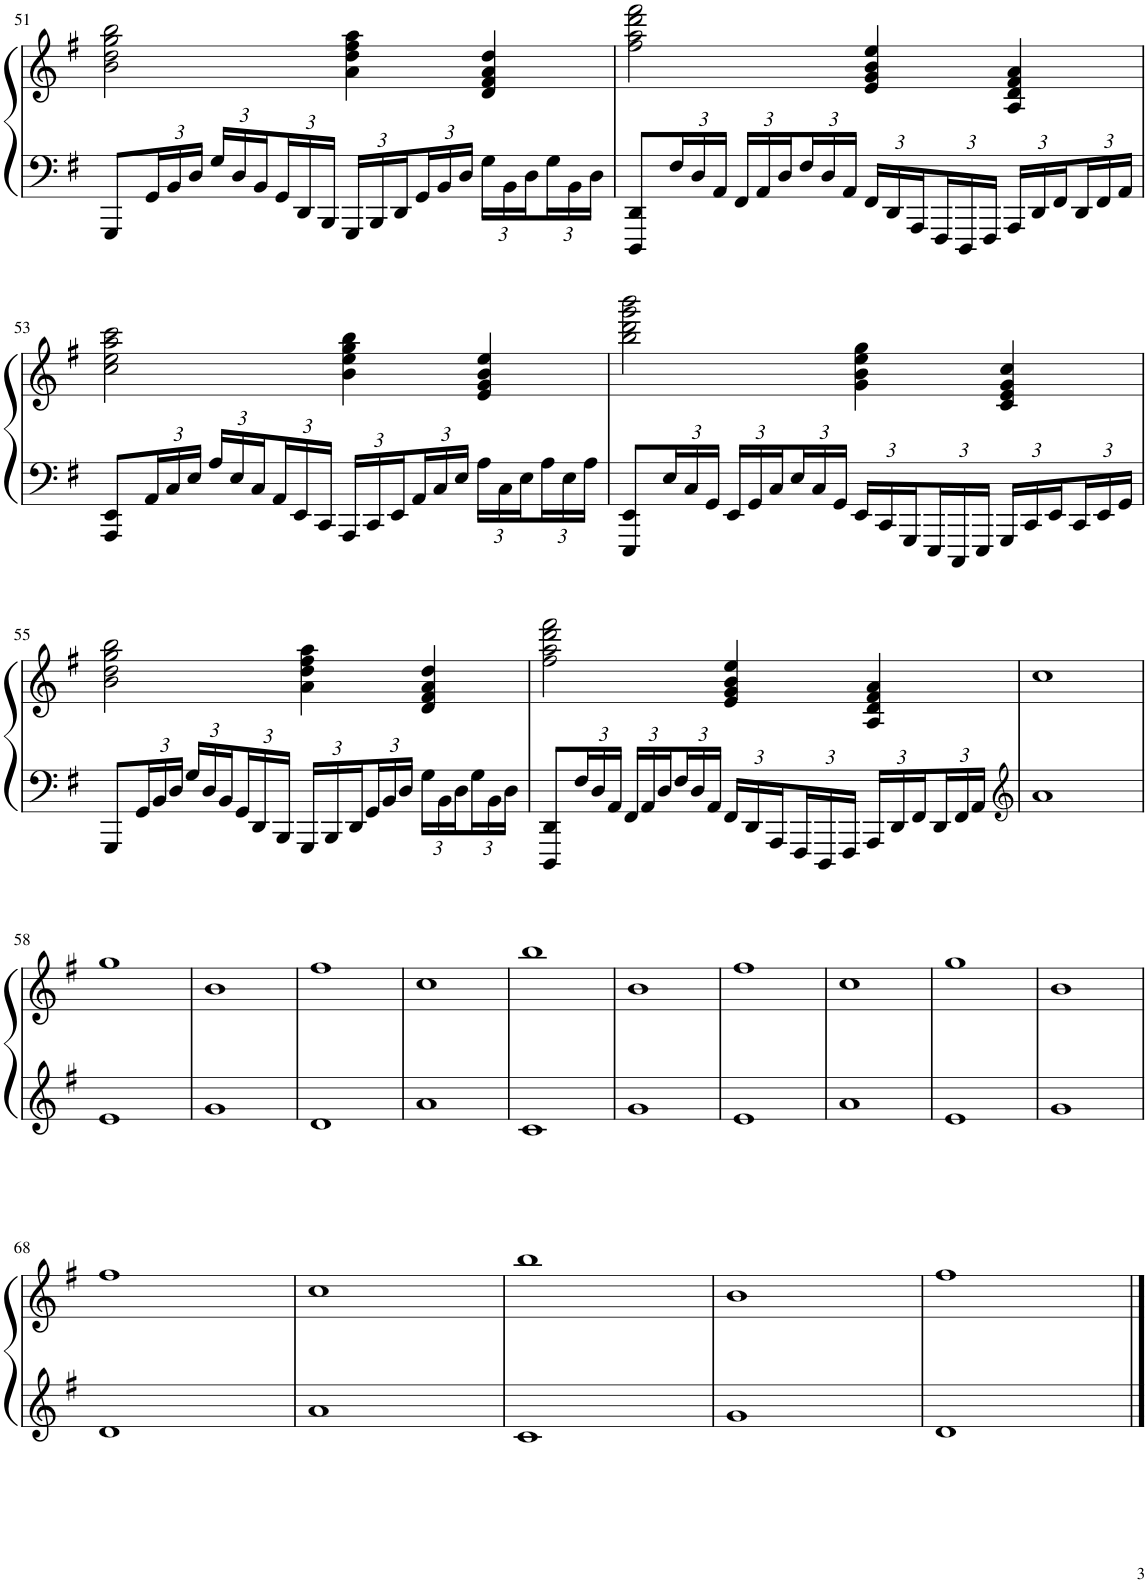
**kern	**kern
*part1	*part1
*staff2	*staff1
*I"Piano	*
*I'Pno.	*
!!LO:PB:g=z
*clefF4	*clefG2
*k[f#]	*k[f#]
*M4/4	*M4/4
=51	=51
8GGG/L	2b\ 2dd\ 2gg\ 2bb\
*Xbrackettup	*
24GG/L	.
24BB/	.
24D/JJ	.
24G/LL	.
24D/	.
24BB/	.
24GG/	.
24DD/	.
24BBB/JJ	.
24GGG/LL	4a\ 4dd\ 4ff#\ 4aa\
24BBB/	.
24DD/	.
24GG/	.
24BB/	.
24D/JJ	.
24G\LL	4d/ 4f#/ 4a/ 4dd/
24BB\	.
24D\	.
24G\	.
24BB\	.
24D\JJ	.
=52	=52
8DDD/ 8DD/L	2ff#\ 2aa\ 2ddd\ 2fff#\
24F#/L	.
24D/	.
24AA/JJ	.
24FF#/LL	.
24AA/	.
24D/	.
24F#/	.
24D/	.
24AA/JJ	.
24FF#/LL	4e/ 4g/ 4b/ 4ee/
24DD/	.
24AAA/	.
24FFF#/	.
24DDD/	.
24FFF#/JJ	.
24AAA/LL	4A/ 4d/ 4f#/ 4a/
24DD/	.
24FF#/	.
24DD/	.
24FF#/	.
24AA/JJ	.
!!LO:LB:g=z
=53	=53
8AAA/ 8EE/L	2cc\ 2ee\ 2aa\ 2ccc\
24AA/L	.
24C/	.
24E/JJ	.
24A/LL	.
24E/	.
24C/	.
24AA/	.
24EE/	.
24CC/JJ	.
24AAA/LL	4b\ 4ee\ 4gg\ 4bb\
24CC/	.
24EE/	.
24AA/	.
24C/	.
24E/JJ	.
24A\LL	4e/ 4g/ 4b/ 4ee/
24C\	.
24E\	.
24A\	.
24E\	.
24A\JJ	.
=54	=54
8EEE/ 8EE/L	2bb\ 2ddd\ 2ggg\ 2bbb\
24E/L	.
24C/	.
24GG/JJ	.
24EE/LL	.
24GG/	.
24C/	.
24E/	.
24C/	.
24GG/JJ	.
24EE/LL	4g\ 4b\ 4ee\ 4gg\
24CC/	.
24GGG/	.
24EEE/	.
24CCC/	.
24EEE/JJ	.
24GGG/LL	4c/ 4e/ 4g/ 4cc/
24CC/	.
24EE/	.
24CC/	.
24EE/	.
24GG/JJ	.
!!LO:LB:g=z
=55	=55
8GGG/L	2b\ 2dd\ 2gg\ 2bb\
24GG/L	.
24BB/	.
24D/JJ	.
24G/LL	.
24D/	.
24BB/	.
24GG/	.
24DD/	.
24BBB/JJ	.
24GGG/LL	4a\ 4dd\ 4ff#\ 4aa\
24BBB/	.
24DD/	.
24GG/	.
24BB/	.
24D/JJ	.
24G\LL	4d/ 4f#/ 4a/ 4dd/
24BB\	.
24D\	.
24G\	.
24BB\	.
24D\JJ	.
=56	=56
8DDD/ 8DD/L	2ff#\ 2aa\ 2ddd\ 2fff#\
24F#/L	.
24D/	.
24AA/JJ	.
24FF#/LL	.
24AA/	.
24D/	.
24F#/	.
24D/	.
24AA/JJ	.
24FF#/LL	4e/ 4g/ 4b/ 4ee/
24DD/	.
24AAA/	.
24FFF#/	.
24DDD/	.
24FFF#/JJ	.
24AAA/LL	4A/ 4d/ 4f#/ 4a/
24DD/	.
24FF#/	.
24DD/	.
24FF#/	.
24AA/JJ	.
=57	=57
*clefG2	*
1a	1cc
!!LO:LB:g=z
=58	=58
1e	1gg
=59	=59
1g	1b
=60	=60
1d	1ff#
=61	=61
1a	1cc
=62	=62
1c	1bb
=63	=63
1g	1b
=64	=64
1e	1ff#
=65	=65
1a	1cc
=66	=66
1e	1gg
=67	=67
1g	1b
!!LO:LB:g=z
=68	=68
1d	1ff#
=69	=69
1a	1cc
=70	=70
1c	1bb
=71	=71
1g	1b
=72	=72
1d	1ff#
==	==
*-	*-
